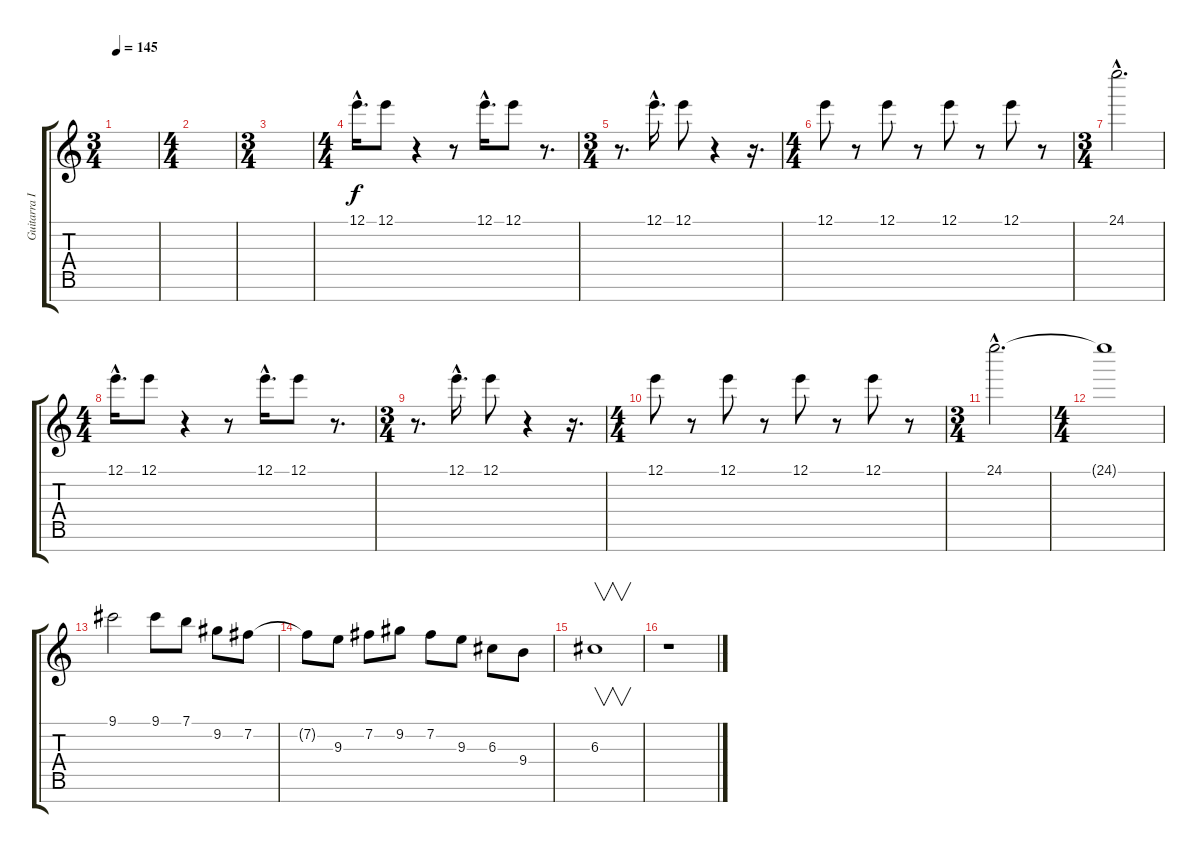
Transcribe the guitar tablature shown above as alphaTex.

\track ("Guitarra I" "Guitarra I") {instrument distortionguitar}
\staff {score tabs}
\tuning (E4 B3 G3 D3 A2 E2 B1) {hide}
\ts (3 4)
\tempo 145
\clef g2
\ks c
|
\ts (4 4)
|
\ts (3 4)
|
\ts (4 4)
12.1{hac}.16{d volume 10 balance 16} 12.1.8 r.4 r.8 12.1{hac}.16{d balance 8} 12.1.8 r.8{d} |
\ts (3 4)
r.8{d} 12.1{hac}.16{d balance 0} 12.1.8 r.4 r.16{d} |
\ts (4 4)
12.1.8{balance 8} r.8 12.1.8{balance 16} r.8 12.1.8{balance 8} r.8 12.1.8{balance 0} r.8 |
\ts (3 4)
24.1{hac}.2{d balance 8} |
\ts (4 4)
12.1{hac}.16{d volume 10 balance 16} 12.1.8 r.4 r.8 12.1{hac}.16{d balance 8} 12.1.8 r.8{d} |
\ts (3 4)
r.8{d} 12.1{hac}.16{d balance 0} 12.1.8 r.4 r.16{d} |
\ts (4 4)
12.1.8{balance 8} r.8 12.1.8{balance 16} r.8 12.1.8{balance 8} r.8 12.1.8{balance 0} r.8 |
\ts (3 4)
24.1{hac}.2{d balance 8} |
\ts (4 4)
24.1{t}.1 |
9.1.2{balance 0} 9.1.8 7.1.8 9.2.8 7.2.8 |
7.2{t}.8 9.3.8 7.2.8 9.2.8 7.2.8 9.3.8 6.3.8 9.4.8 |
6.3.1{v} |
r.1
